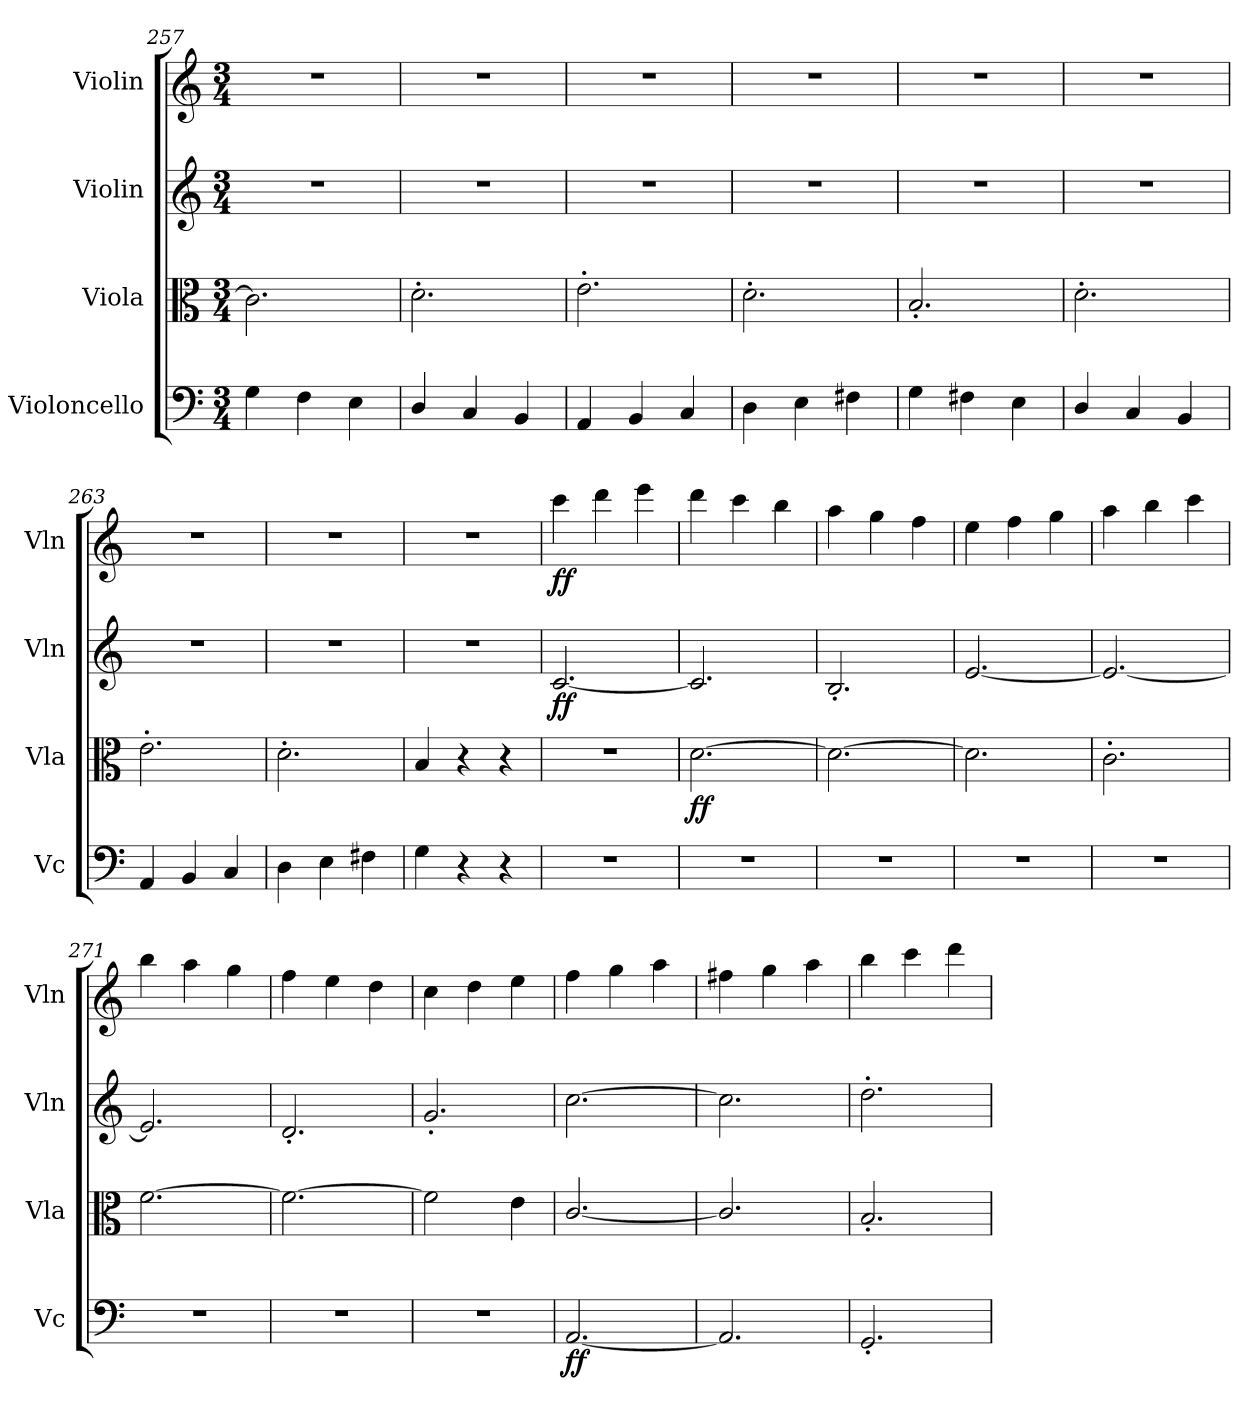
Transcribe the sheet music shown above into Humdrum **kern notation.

**kern	**dynam	**kern	**dynam	**kern	**dynam	**kern	**dynam
*part4	*part4	*part3	*part3	*part2	*part2	*part1	*part1
*staff4	*staff4	*staff3	*staff3	*staff2	*staff2	*staff1	*staff1
*I"Violoncello	*	*I"Viola	*	*I"Violin	*	*I"Violin	*
*I'Vc	*	*I'Vla	*	*I'Vln	*	*I'Vln	*
*clefF4	*	*clefC3	*	*clefG2	*	*clefG2	*
*k[]	*	*k[]	*	*k[]	*	*k[]	*
*M3/4	*	*M3/4	*	*M3/4	*	*M3/4	*
=257	=257	=257	=257	=257	=257	=257	=257
4G\	.	2.c\]	.	2.r	.	2.r	.
4F\	.	.	.	.	.	.	.
4E\	.	.	.	.	.	.	.
=258	=258	=258	=258	=258	=258	=258	=258
4D/	.	2.d'\	.	2.r	.	2.r	.
4C/	.	.	.	.	.	.	.
4BB/	.	.	.	.	.	.	.
=259	=259	=259	=259	=259	=259	=259	=259
4AA/	.	2.e'\	.	2.r	.	2.r	.
4BB/	.	.	.	.	.	.	.
4C/	.	.	.	.	.	.	.
=260	=260	=260	=260	=260	=260	=260	=260
4D\	.	2.d'\	.	2.r	.	2.r	.
4E\	.	.	.	.	.	.	.
4F#X\	.	.	.	.	.	.	.
=261	=261	=261	=261	=261	=261	=261	=261
4G\	.	2.B'/	.	2.r	.	2.r	.
4F#X\	.	.	.	.	.	.	.
4E\	.	.	.	.	.	.	.
=262	=262	=262	=262	=262	=262	=262	=262
4D/	.	2.d'\	.	2.r	.	2.r	.
4C/	.	.	.	.	.	.	.
4BB/	.	.	.	.	.	.	.
=263	=263	=263	=263	=263	=263	=263	=263
4AA/	.	2.e'\	.	2.r	.	2.r	.
4BB/	.	.	.	.	.	.	.
4C/	.	.	.	.	.	.	.
=264	=264	=264	=264	=264	=264	=264	=264
4D\	.	2.d'\	.	2.r	.	2.r	.
4E\	.	.	.	.	.	.	.
4F#X\	.	.	.	.	.	.	.
=265	=265	=265	=265	=265	=265	=265	=265
4G\	.	4B/	.	2.r	.	2.r	.
4r	.	4r	.	.	.	.	.
4r	.	4r	.	.	.	.	.
=266	=266	=266	=266	=266	=266	=266	=266
2.r	.	2.r	.	[2.c/	ff	4ccc\	ff
.	.	.	.	.	.	4ddd\	.
.	.	.	.	.	.	4eee\	.
=267	=267	=267	=267	=267	=267	=267	=267
2.r	.	[2.d\	ff	2.c/]	.	4ddd\	.
.	.	.	.	.	.	4ccc\	.
.	.	.	.	.	.	4bb\	.
=268	=268	=268	=268	=268	=268	=268	=268
2.r	.	2.d\_	.	2.B'/	.	4aa\	.
.	.	.	.	.	.	4gg\	.
.	.	.	.	.	.	4ff\	.
=269	=269	=269	=269	=269	=269	=269	=269
2.r	.	2.d\]	.	[2.e/	.	4ee\	.
.	.	.	.	.	.	4ff\	.
.	.	.	.	.	.	4gg\	.
=270	=270	=270	=270	=270	=270	=270	=270
2.r	.	2.c'\	.	2.e/_	.	4aa\	.
.	.	.	.	.	.	4bb\	.
.	.	.	.	.	.	4ccc\	.
=271	=271	=271	=271	=271	=271	=271	=271
2.r	.	[2.f\	.	2.e/]	.	4bb\	.
.	.	.	.	.	.	4aa\	.
.	.	.	.	.	.	4gg\	.
=272	=272	=272	=272	=272	=272	=272	=272
2.r	.	2.f\_	.	2.d'/	.	4ff\	.
.	.	.	.	.	.	4ee\	.
.	.	.	.	.	.	4dd\	.
=273	=273	=273	=273	=273	=273	=273	=273
2.r	.	2f\]	.	2.g'/	.	4cc\	.
.	.	.	.	.	.	4dd\	.
.	.	4e\	.	.	.	4ee\	.
=274	=274	=274	=274	=274	=274	=274	=274
[2.AA/	ff	[2.c/	.	[2.cc\	.	4ff\	.
.	.	.	.	.	.	4gg\	.
.	.	.	.	.	.	4aa\	.
=275	=275	=275	=275	=275	=275	=275	=275
2.AA/]	.	2.c/]	.	2.cc\]	.	4ff#X\	.
.	.	.	.	.	.	4gg\	.
.	.	.	.	.	.	4aa\	.
=276	=276	=276	=276	=276	=276	=276	=276
2.GG'/	.	2.B'/	.	2.dd'\	.	4bb\	.
.	.	.	.	.	.	4ccc\	.
.	.	.	.	.	.	4ddd\	.
=	=	=	=	=	=	=	=
*-	*-	*-	*-	*-	*-	*-	*-
